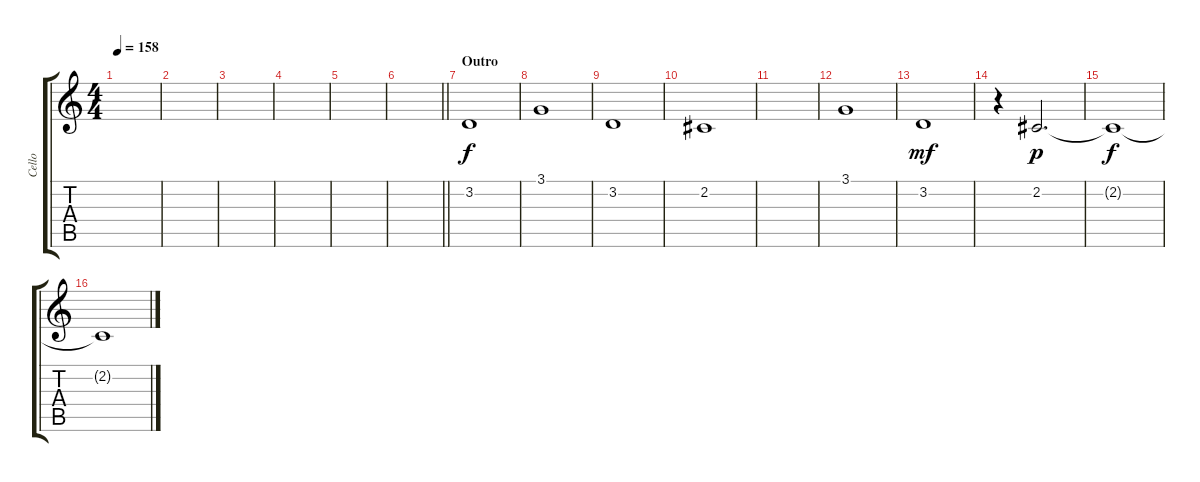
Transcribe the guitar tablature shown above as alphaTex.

\track ("Cello" "Cello") {instrument stringensemble2}
\staff {score tabs}
\tuning (E4 B3 G3 D3 A2 E2) {hide}
\ts (4 4)
\tempo 158
\clef g2
\ks c
|
|
|
|
|
\barLineRight lightlight
|
\section ("" "Outro")
3.2.1{volume 13} |
3.1.1 |
3.2.1 |
2.2.1 |
|
3.1.1 |
3.2.1{dy mf} |
r.4 2.2.2{d dy p volume 0} |
2.2{t}.1{dy f} |
2.2{t}.1
